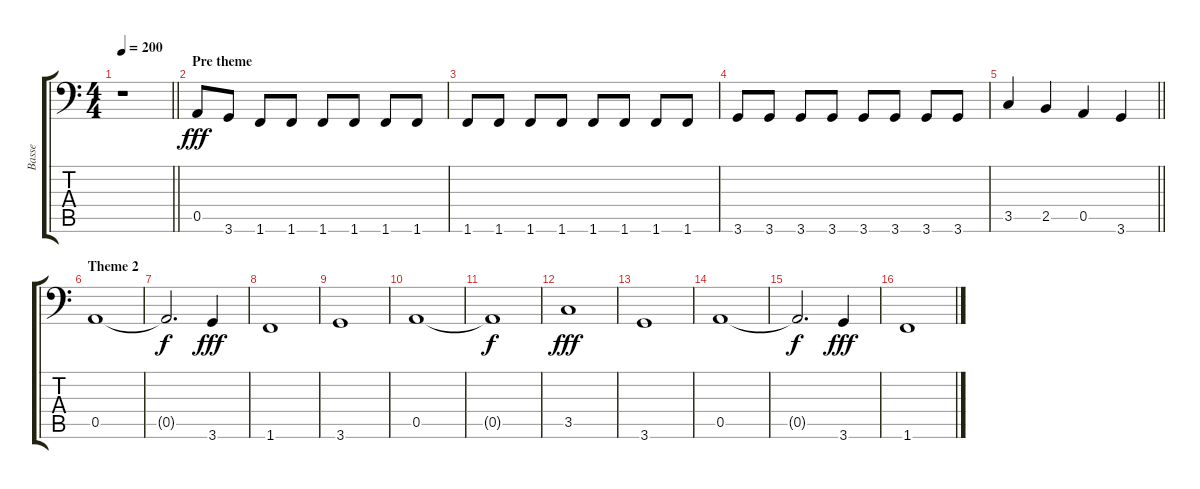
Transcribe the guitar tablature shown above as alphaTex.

\track ("Basse" "Basse") {instrument electricbassfinger}
\staff {score tabs}
\tuning (E3 B2 G2 D2 A1 E1) {hide}
\ts (4 4)
\tempo 200
\clef f4
\barLineRight lightlight
\ks c
r.1{dy fff} |
\section ("" "Pre theme")
0.5.8 3.6.8 1.6.8 1.6.8 1.6.8 1.6.8 1.6.8 1.6.8 |
1.6.8 1.6.8 1.6.8 1.6.8 1.6.8 1.6.8 1.6.8 1.6.8 |
3.6.8 3.6.8 3.6.8 3.6.8 3.6.8 3.6.8 3.6.8 3.6.8 |
\barLineRight lightlight
3.5.4 2.5.4 0.5.4 3.6.4 |
\section ("" "Theme 2")
0.5.1 |
0.5{t}.2{d dy f} 3.6.4{dy fff} |
1.6.1 |
3.6.1 |
0.5.1 |
0.5{t}.1{dy f} |
3.5.1{dy fff} |
3.6.1 |
0.5.1 |
0.5{t}.2{d dy f} 3.6.4{dy fff} |
1.6.1
